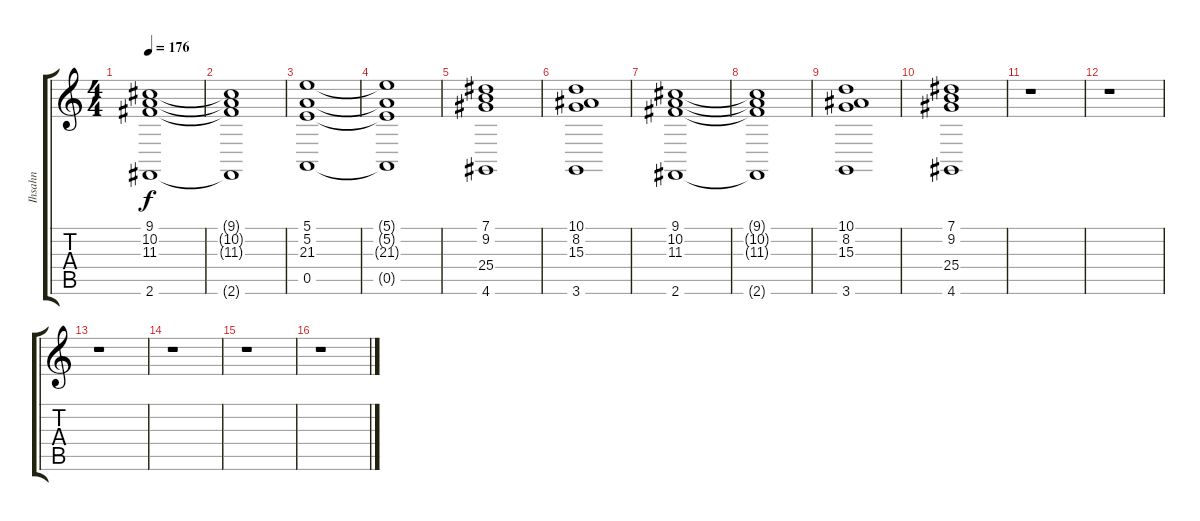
\track ("Ihsahn" "Ihsahn") {instrument pad4choir}
\staff {score tabs}
\tuning (E4 B3 G3 D3 A2 E2) {hide}
\ts (4 4)
\tempo 176
\clef g2
\ks c
(9.1 10.2 11.3 2.6).1{dy f} |
(9.1{t} 10.2{t} 11.3{t} 2.6{t}).1 |
(5.1 5.2 21.3 0.5).1 |
(5.1{t} 5.2{t} 21.3{t} 0.5{t}).1 |
(7.1 9.2 25.4 4.6).1 |
(10.1 8.2 15.3 3.6).1 |
(9.1 10.2 11.3 2.6).1 |
(9.1{t} 10.2{t} 11.3{t} 2.6{t}).1 |
(10.1 8.2 15.3 3.6).1 |
(7.1 9.2 25.4 4.6).1 |
r.1 |
r.1 |
r.1 |
r.1 |
r.1 |
r.1
